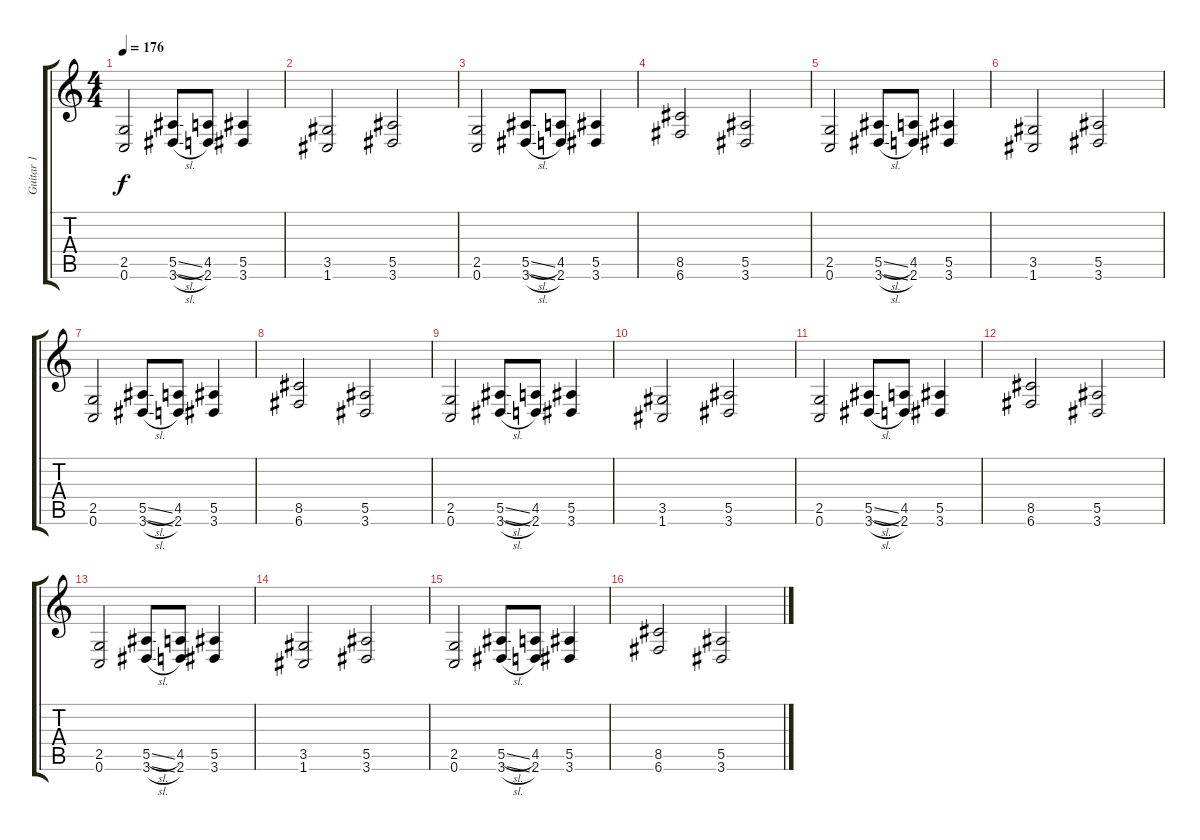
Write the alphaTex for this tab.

\track ("Guitar 1" "Guitar 1") {instrument distortionguitar}
\staff {score tabs}
\tuning (C4 G3 Eb3 Bb2 F2 C2) {hide}
\ts (4 4)
\tempo 176
\clef g2
\ks c
(2.5 0.6).2{dy f instrument distortionguitar} (5.5{sl} 3.6{sl}).8 (4.5 2.6).8 (5.5 3.6).4 |
(3.5 1.6).2 (5.5 3.6).2 |
(2.5 0.6).2 (5.5{sl} 3.6{sl}).8 (4.5 2.6).8 (5.5 3.6).4 |
(8.5 6.6).2 (5.5 3.6).2 |
(2.5 0.6).2 (5.5{sl} 3.6{sl}).8 (4.5 2.6).8 (5.5 3.6).4 |
(3.5 1.6).2 (5.5 3.6).2 |
(2.5 0.6).2 (5.5{sl} 3.6{sl}).8 (4.5 2.6).8 (5.5 3.6).4 |
(8.5 6.6).2 (5.5 3.6).2 |
(2.5 0.6).2 (5.5{sl} 3.6{sl}).8 (4.5 2.6).8 (5.5 3.6).4 |
(3.5 1.6).2 (5.5 3.6).2 |
(2.5 0.6).2 (5.5{sl} 3.6{sl}).8 (4.5 2.6).8 (5.5 3.6).4 |
(8.5 6.6).2 (5.5 3.6).2 |
(2.5 0.6).2 (5.5{sl} 3.6{sl}).8 (4.5 2.6).8 (5.5 3.6).4 |
(3.5 1.6).2 (5.5 3.6).2 |
(2.5 0.6).2 (5.5{sl} 3.6{sl}).8 (4.5 2.6).8 (5.5 3.6).4 |
(8.5 6.6).2 (5.5 3.6).2
